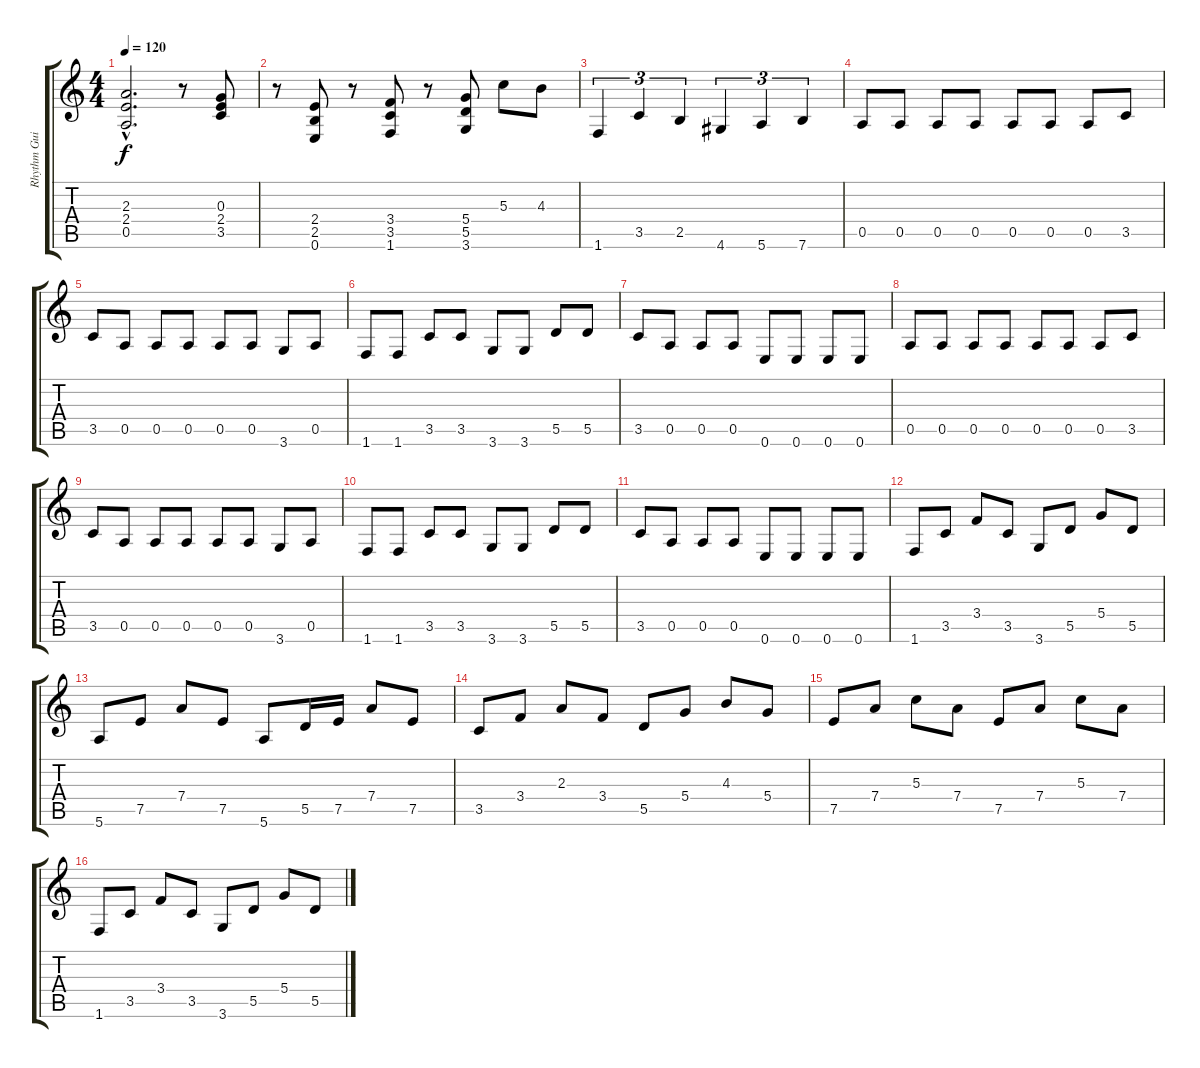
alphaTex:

\track ("Rhythm Guitar" "Rhythm Gui") {instrument distortionguitar}
\staff {score tabs}
\tuning (E4 B3 G3 D3 A2 E2) {hide}
\ts (4 4)
\tempo 120
\clef g2
\ks c
(2.3{hac} 2.4{hac} 0.5{hac}).2{d dy f} r.8 (0.3 2.4 3.5).8 |
r.8 (2.4 2.5 0.6).8 r.8 (3.4 3.5 1.6).8 r.8 (5.4 5.5 3.6).8 5.3.8 4.3.8 |
1.6.4{tu (3 2)} 3.5.4{tu (3 2)} 2.5.4{tu (3 2)} 4.6.4{tu (3 2)} 5.6.4{tu (3 2)} 7.6.4{tu (3 2)} |
0.5.8 0.5.8 0.5.8 0.5.8 0.5.8 0.5.8 0.5.8 3.5.8 |
3.5.8 0.5.8 0.5.8 0.5.8 0.5.8 0.5.8 3.6.8 0.5.8 |
1.6.8 1.6.8 3.5.8 3.5.8 3.6.8 3.6.8 5.5.8 5.5.8 |
3.5.8 0.5.8 0.5.8 0.5.8 0.6.8 0.6.8 0.6.8 0.6.8 |
0.5.8 0.5.8 0.5.8 0.5.8 0.5.8 0.5.8 0.5.8 3.5.8 |
3.5.8 0.5.8 0.5.8 0.5.8 0.5.8 0.5.8 3.6.8 0.5.8 |
1.6.8 1.6.8 3.5.8 3.5.8 3.6.8 3.6.8 5.5.8 5.5.8 |
3.5.8 0.5.8 0.5.8 0.5.8 0.6.8 0.6.8 0.6.8 0.6.8 |
1.6.8 3.5.8 3.4.8 3.5.8 3.6.8 5.5.8 5.4.8 5.5.8 |
5.6.8 7.5.8 7.4.8 7.5.8 5.6.8 5.5.16 7.5.16 7.4.8 7.5.8 |
3.5.8 3.4.8 2.3.8 3.4.8 5.5.8 5.4.8 4.3.8 5.4.8 |
7.5.8 7.4.8 5.3.8 7.4.8 7.5.8 7.4.8 5.3.8 7.4.8 |
1.6.8 3.5.8 3.4.8 3.5.8 3.6.8 5.5.8 5.4.8 5.5.8
